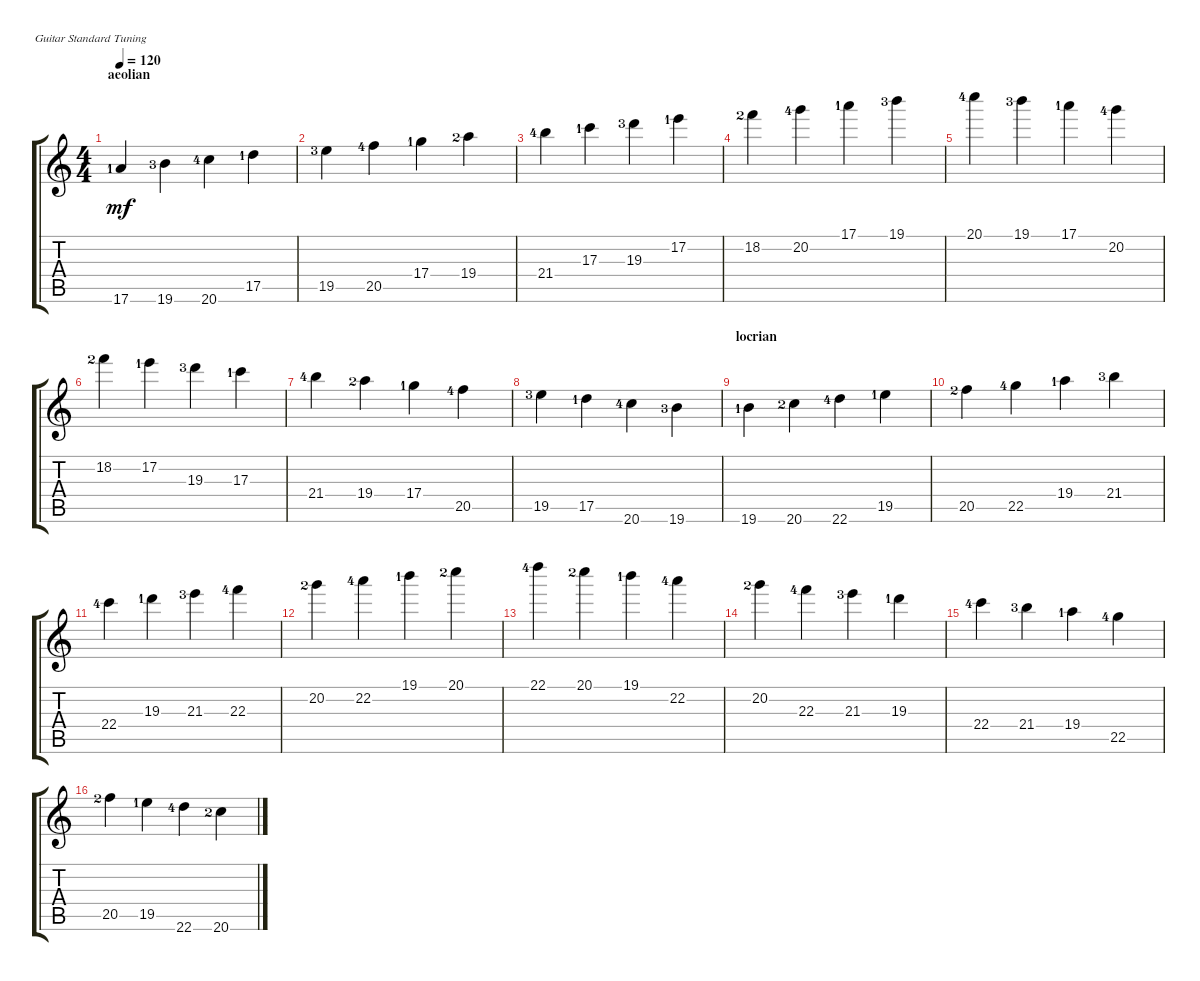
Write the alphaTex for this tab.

\defaultSystemsLayout 4
\bracketExtendMode groupsimilarinstruments
\singleTrackTrackNamePolicy hidden
\multiTrackTrackNamePolicy hidden
\firstSystemTrackNameOrientation horizontal
\otherSystemsTrackNameOrientation horizontal
\track ("Electric Guitar" "E-Gt") {instrument electricguitarclean}
\staff {score tabs}
\tuning (E4 B3 G3 D3 A2 E2)
\ts (4 4)
\section ("" "aeolian")
\tempo 120
\clef g2
\scale
0.25
\ks c
17.6{lf 2}.4{dy mf} 19.6{lf 4}.4 20.6{lf 5}.4 17.5{lf 2}.4 |
\scale
0.25 19.5{lf 4}.4 20.5{lf 5}.4 17.4{lf 2}.4 19.4{lf 3}.4 |
\scale
0.25 21.4{lf 5}.4 17.3{lf 2}.4 19.3{lf 4}.4 17.2{lf 2}.4 |
\scale
0.25 18.2{lf 3}.4 20.2{lf 5}.4 17.1{lf 2}.4 19.1{lf 4}.4 |
\scale
0.25 20.1{lf 5}.4 19.1{lf 4}.4 17.1{lf 2}.4 20.2{lf 5}.4 |
\scale
0.25 18.2{lf 3}.4 17.2{lf 2}.4 19.3{lf 4}.4 17.3{lf 2}.4 |
\scale
0.25 21.4{lf 5}.4 19.4{lf 3}.4 17.4{lf 2}.4 20.5{lf 5}.4 |
\scale
0.25 19.5{lf 4}.4 17.5{lf 2}.4 20.6{lf 5}.4 19.6{lf 4}.4 |
\section ("" "locrian")
\scale
0.25 19.6{lf 2}.4 20.6{lf 3}.4 22.6{lf 5}.4 19.5{lf 2}.4 |
\scale
0.25 20.5{lf 3}.4 22.5{lf 5}.4 19.4{lf 2}.4 21.4{lf 4}.4 |
\scale
0.25 22.4{lf 5}.4 19.3{lf 2}.4 21.3{lf 4}.4 22.3{lf 5}.4 |
\scale
0.25 20.2{lf 3}.4 22.2{lf 5}.4 19.1{lf 2}.4 20.1{lf 3}.4 |
\scale
0.25 22.1{lf 5}.4 20.1{lf 3}.4 19.1{lf 2}.4 22.2{lf 5}.4 |
\scale
0.25 20.2{lf 3}.4 22.3{lf 5}.4 21.3{lf 4}.4 19.3{lf 2}.4 |
\scale
0.25 22.4{lf 5}.4 21.4{lf 4}.4 19.4{lf 2}.4 22.5{lf 5}.4 |
\scale
0.25 20.5{lf 3}.4 19.5{lf 2}.4 22.6{lf 5}.4 20.6{lf 3}.4
